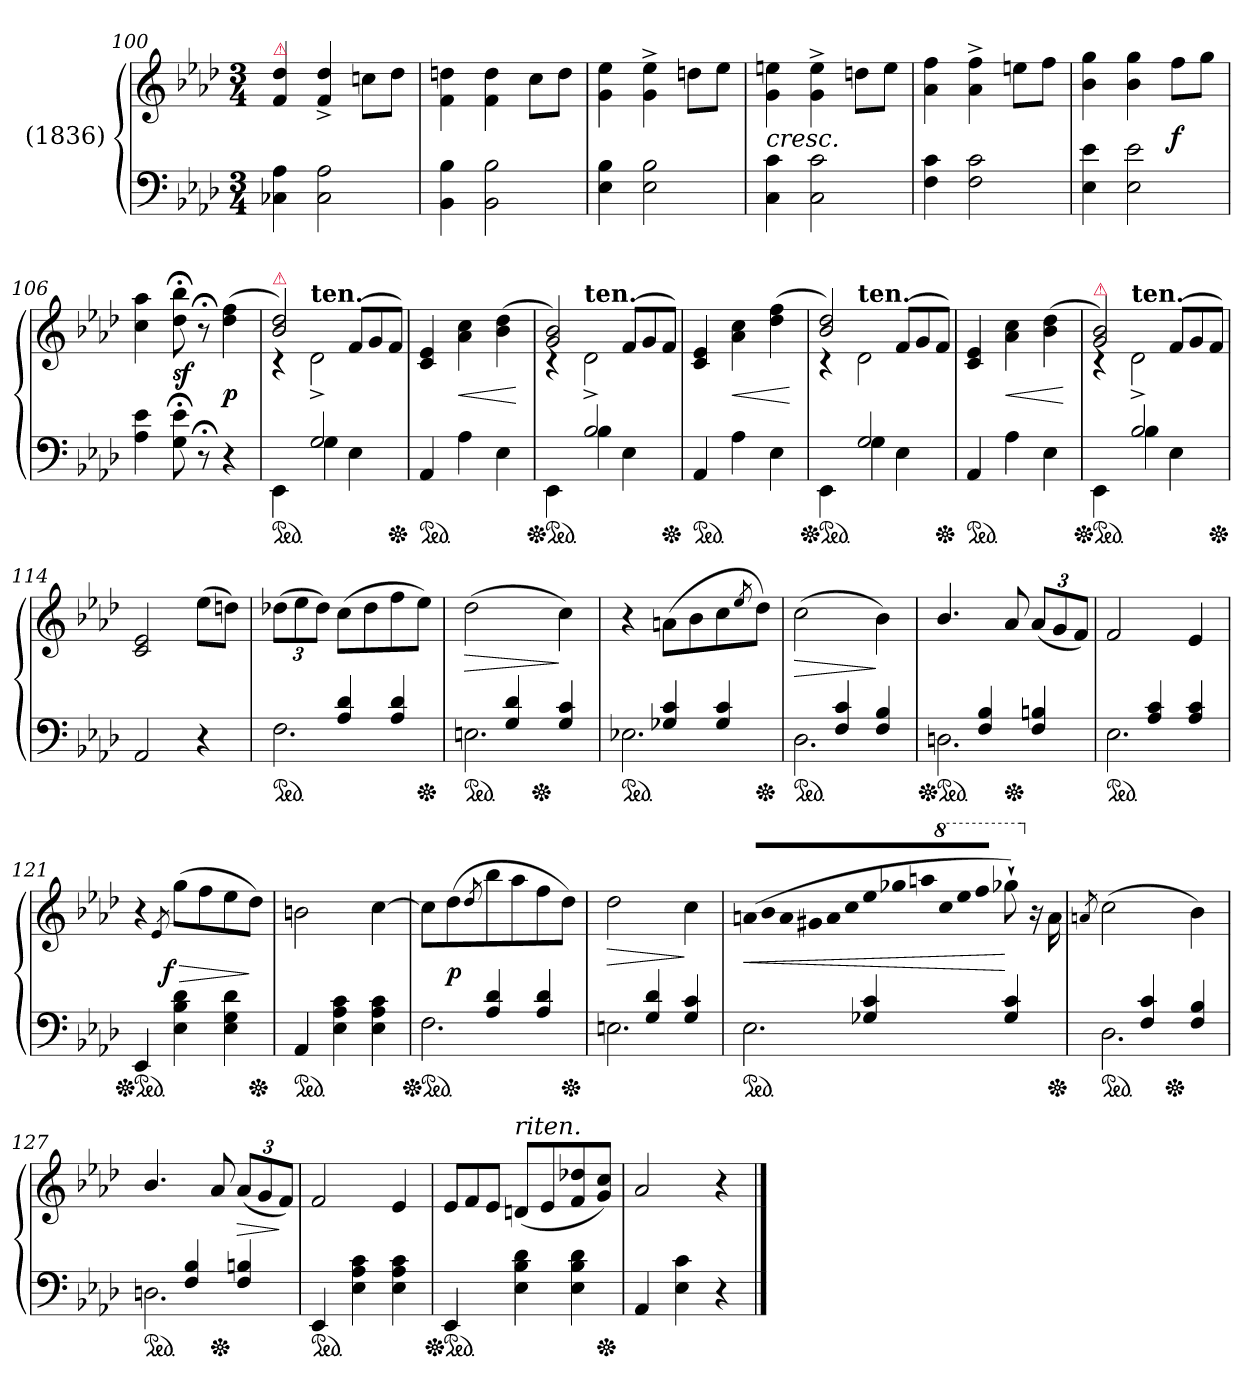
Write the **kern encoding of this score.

**kern	**kern	**dynam
*part1	*part1	*part1
*staff2	*staff1	*staff1/2
*I"(1836)	*	*
*clefF4	*clefG2	*
*k[b-e-a-d-]	*k[b-e-a-d-]	*
*M3/4	*M3/4	*
=100	=100	=100
!	!LO:TX:a:Bi:color=crimson:t=⚠	!
4C-X 4A-	4f 4dd-	.
2C- 2A-	4f^< 4dd-^<	.
.	8ccnL	.
.	8dd-J	.
=101	=101	=101
4BB- 4B-	4f\ 4ddn\	.
2BB- 2B-	4f\ 4dd\	.
.	8ccL	.
.	8ddJ	.
=102	=102	=102
4E- 4B-	4g 4ee-	.
2E- 2B-	4g^< 4ee-^<	.
.	8ddnL	.
.	8ee-J	.
=103	=103	=103
!	!LO:TX:c:i:t=cresc.	!
4C 4c	4g 4een	.
2C 2c	4g^< 4ee^<	.
.	8ddnL	.
.	8eeJ	.
=104	=104	=104
4F 4c	4a- 4ff	.
2F 2c	4a-^< 4ff^<	.
.	8eenL	.
.	8ffJ	.
=105	=105	=105
4E- 4e-	4b- 4gg	.
2E- 2e-	4b- 4gg	.
.	8ffL	f
.	8ggJ	.
=106	=106	=106
4A- 4e-	4cc 4aa-	.
8G;< 8e-;<	8dd-;< 8bb-;<	sf
8r;<	8r;<	.
4r	(>4dd- 4ff	p
=107	=107	=107
*^	*^	*
!	!	!LO:TX:a:color=crimson:t=⚠	!	!
*ped	*	*	*	*
4rAyy	4EE-\	2b- 2dd-)	4rc	.
!	!	!	!LO:TX:a:B:t=ten.	!
2G	4G	.	2d-^<	.
*	*	*Xtuplet	*	*
.	4E-	(<12fL	.	.
.	.	12g	.	.
*Xped	*	*	*	*
.	.	12fJ)	.	.
*v	*v	*	*	*
*	*v	*v	*
=108	=108	=108
*ped	*	*
4AA-	4c 4e-	.
4A-	4a- 4cc	<
4E-	(>4b- 4dd-	.
.	.	[
=109	=109	=109
*^	*^	*
*Xped	*	*	*	*
*ped	*	*	*	*
4reyy	4EE-\	2g 2b-)	4rc	.
!	!	!	!LO:TX:a:B:t=ten.	!
2B-	4B-	.	2d-^<	.
.	4E-	(<12fL	.	.
.	.	12g	.	.
*Xped	*	*	*	*
.	.	12fJ)	.	.
*v	*v	*	*	*
*	*v	*v	*
=110	=110	=110
*ped	*	*
4AA-	4c 4e-	.
4A-	4a- 4cc	<
4E-	(>4dd- 4ff	.
.	.	[
=111	=111	=111
*^	*^	*
*Xped	*	*	*	*
*ped	*	*	*	*
4rAyy	4EE-\	2b- 2dd-)	4rc	.
!	!	!	!LO:TX:a:B:t=ten.	!
2G	4G	.	2d-	.
.	4E-	(<12fL	.	.
.	.	12g	.	.
*Xped	*	*	*	*
.	.	12fJ)	.	.
*v	*v	*	*	*
*	*v	*v	*
=112	=112	=112
*ped	*	*
4AA-	4c 4e-	.
4A-	4a- 4cc	<
4E-	(>4b- 4dd-	.
.	.	[
=113	=113	=113
*^	*^	*
!	!	!LO:TX:a:color=crimson:t=⚠	!	!
*Xped	*	*	*	*
*ped	*	*	*	*
4rcyy	4EE-\	2g 2b-)	4rc	.
!	!	!	!LO:TX:a:B:t=ten.	!
2B-	4B-	.	2d-^<	.
.	4E-	(<12fL	.	.
.	.	12g	.	.
*Xped	*	*	*	*
.	.	12fJ)	.	.
*v	*v	*	*	*
*	*v	*v	*
=114	=114	=114
2AA-	2c 2e-	.
4r	(>8ee-L	.
.	8ddnJ)	.
=115	=115	=115
*^	*	*
*	*	*tuplet	*
*ped	*	*	*
4reyy	2.F	(>12dd-XL	.
.	.	12ee-	.
.	.	12dd-J)	.
4A- 4d-	.	(>8ccL	.
.	.	8dd-	.
4A- 4d-	.	8ff	.
*Xped	*	*	*
.	.	8ee-J)	.
=116	=116	=116	=116
*ped	*	*	*
*	*	*^	*
4reyy	2.En	(>2dd-	4.ryy	>
4G 4d-	.	.	.	.
*Xped	*	*	*	*
.	.	.	4.ryy	.
4G 4c	.	4cc)	.	]
*	*	*v	*v	*
=117	=117	=117	=117
*ped	*	*	*
4rcyy	2.E-X	4r	.
4G-X 4c	.	(>8anL	.
.	.	8b-	.
4G- 4c	.	8cc	.
.	.	8qee-/	.
*Xped	*	*	*
.	.	8dd-J)	.
=118	=118	=118	=118
*ped	*	*	*
4reyy	2.D-	(>2cc	>
4F 4c	.	.	.
4F 4B-	.	4b-)	]
=119	=119	=119	=119
*Xped	*	*	*
*ped	*	*	*
4reyy	2.Dn	4.b-/	.
4F 4B-	.	.	.
*Xped	*	*	*
.	.	8a-	.
4F 4Bn	.	(<12a-L	.
.	.	12g	.
.	.	12fJ)	.
=120	=120	=120	=120
*ped	*	*	*
4reyy	2.E-	2f	.
4A- 4c	.	.	.
4A- 4c	.	4e-	.
*v	*v	*	*
=121	=121	=121
*Xped	*	*
*ped	*	*
4EE-	4r	.
.	8qe-/	.
!	!	!LO:DY:n=1:rj
4E- 4B- 4d-	(>8ggL	> f
.	8ff	.
4E- 4G 4d-	8ee-	.
*Xped	*	*
.	8dd-J)	]
=122	=122	=122
*ped	*	*
4AA-	2bn	.
4E- 4A- 4c	.	.
4E- 4A- 4c	[4cc	.
=123	=123	=123
*^	*	*
*Xped	*	*	*
*ped	*	*	*
4rgyy	2.F	8ccL]	.
.	.	(>8dd-	p
.	.	8qdd-/	.
4A- 4d-	.	8bb-	.
.	.	8aa-	.
4A- 4d-	.	8ff	.
*Xped	*	*	*
.	.	8dd-J)	.
=124	=124	=124	=124
4rcyy	2.En	2dd-	>
4G 4d-	.	.	.
4G 4c	.	4cc	]
=125	=125	=125	=125
*	*	*Xtuplet	*
!	!	!LO:N:vis=8	!
*ped	*	*	*
4reyy	2.E-	(<24an!/L	<
!	!	!LO:N:vis=8	!
.	.	24b-!	.
!	!	!LO:N:vis=8	!
.	.	24a!	.
!	!	!LO:N:vis=8	!
.	.	24g#X!	.
!	!	!LO:N:vis=8	!
.	.	24a!	.
!	!	!LO:N:vis=8	!
.	.	24cc!	.
!	!	!LO:N:vis=8	!
4G-X 4c	.	24ee-!	.
!	!	!LO:N:vis=8	!
.	.	24gg-X!	.
!	!	!LO:N:vis=8	!
.	.	24aan!	.
*	*	*8va	*
!	!	!LO:N:vis=8	!
.	.	24ccc!	.
!	!	!LO:N:vis=8	!
.	.	24eee-!	.
!	!	!LO:N:vis=8	!
.	.	24fff!J	.
4G- 4c	.	8ggg-X`>\)	[
*	*	*X8va	*
.	.	16r	.
*Xped	*	*	*
.	.	16a\	.
=126	=126	=126	=126
.	.	8qan/	.
*ped	*	*	*
*	*	*^	*
4rcyy	2.D-	(>2cc	4.ryy	.
4F 4c	.	.	.	.
*Xped	*	*	*	*
.	.	.	4.ryy	.
4F 4B-	.	4b-)	.	.
*	*	*v	*v	*
=127	=127	=127	=127
*ped	*	*	*
4reyy	2.Dn	4.b-/	.
4F 4B-	.	.	.
*Xped	*	*	*
.	.	8a-	.
*	*	*tuplet	*
4F 4Bn	.	(<12a-L	>
.	.	12g	.
.	.	12fJ)	]
*v	*v	*	*
=128	=128	=128
*ped	*	*
4EE-	2f	.
4E- 4A- 4c	.	.
4E- 4A- 4c	4e-	.
=129	=129	=129
*	*Xtuplet	*
*Xped	*	*
*ped	*	*
4EE-	12e-L	.
.	12f	.
.	12e-J	.
!	!LO:TX:a:i:t=riten.	!
4E- 4B- 4d-	(<8dnL	.
.	8e-	.
4E- 4B- 4d-	8f 8dd-X	.
*Xped	*	*
.	8g 8ccJ)	.
=130	=130	=130
4AA-	2a-	.
4E- 4c	.	.
4r	4r	.
==	==	==
*-	*-	*-
